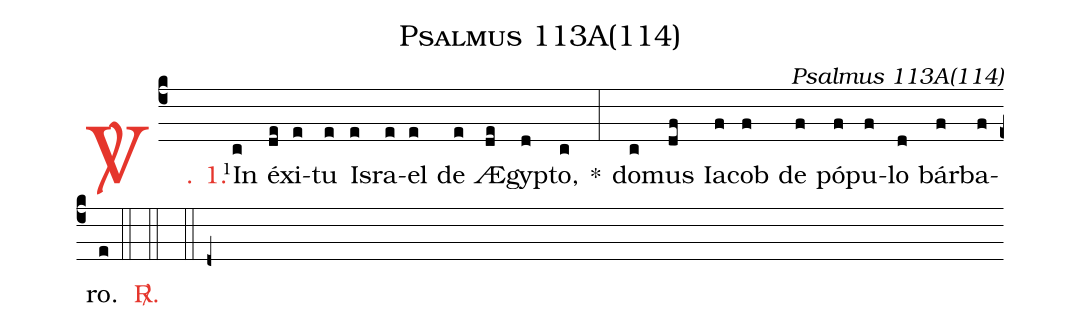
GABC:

name: Psalmus 113A(114);
commentary: Psalmus 113A(114);
%%
(c4)

<c><sp>V/</sp>. 1.</c>() <v>\VSup{1}</v>In(c) éx(de)i(e)tu(e) Is(e)ra(e)el(e) de(e) Æ(de)gyp(d)to,(c) *(:) do(c)mus(df) Ia(f)cob(f) de(f) pó(f)pu(f)lo(d)  bár(f)ba(f)ro.(e)

(::)

<c><sp>R/</sp>.</c>(::)

(::)

(d+)
